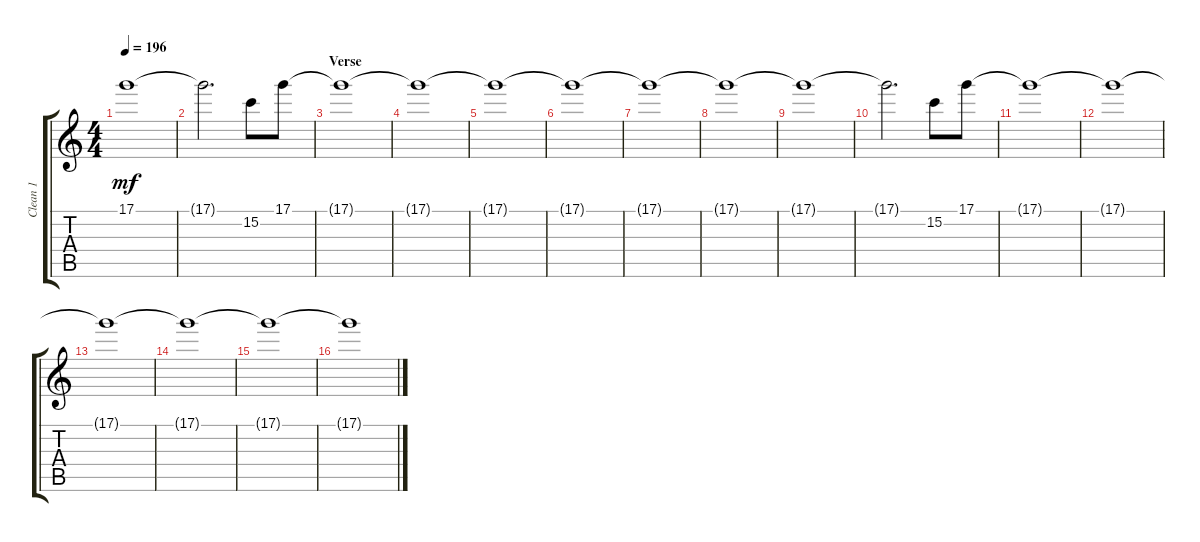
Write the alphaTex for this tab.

\track ("Clean 1" "Clean 1") {instrument electricguitarclean}
\staff {score tabs}
\tuning (D4 A3 F3 C3 G2 C2) {hide}
\ts (4 4)
\tempo 196
\clef g2
\ks aminor
17.1{t}.1{dy mf} |
17.1{t}.2{d} 15.2.8 17.1.8 |
\section ("" "Verse")
17.1{t}.1 |
17.1{t}.1 |
17.1{t}.1 |
17.1{t}.1 |
17.1{t}.1 |
17.1{t}.1 |
17.1{t}.1 |
17.1{t}.2{d} 15.2.8 17.1.8 |
17.1{t}.1 |
17.1{t}.1 |
17.1{t}.1 |
17.1{t}.1 |
17.1{t}.1 |
17.1{t}.1
